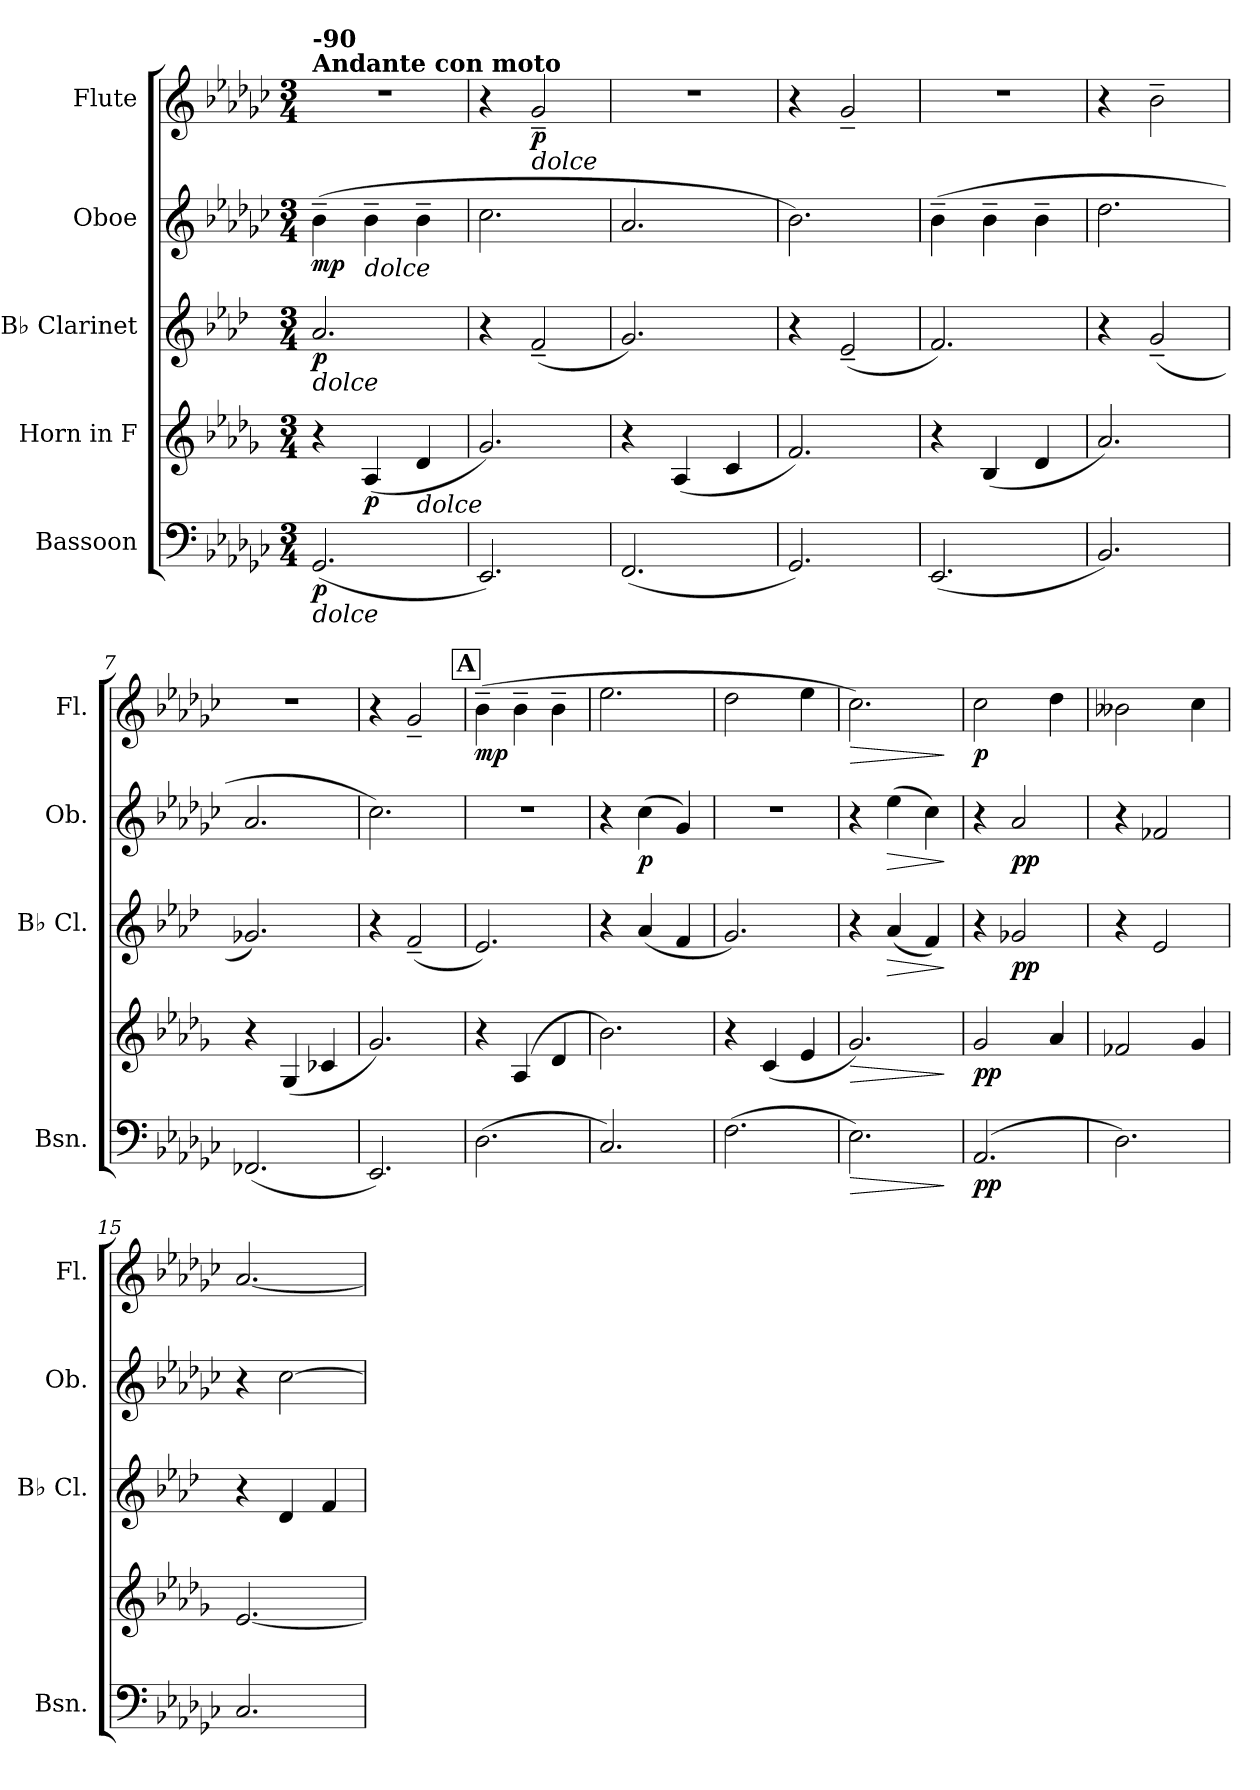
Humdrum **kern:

**kern	**dynam	**kern	**dynam	**kern	**dynam	**kern	**dynam	**kern	**dynam
*part5	*part5	*part4	*part4	*part3	*part3	*part2	*part2	*part1	*part1
*staff5	*staff5	*staff4	*staff4	*staff3	*staff3	*staff2	*staff2	*staff1	*staff1
*I"Bassoon	*	*I"Horn in F	*	*I"B♭ Clarinet	*	*I"Oboe	*	*I"Flute	*
*I'Bsn.	*	*	*	*I'B♭ Cl.	*	*I'Ob.	*	*I'Fl.	*
*clefF4	*	*clefG2	*	*clefG2	*	*clefG2	*	*clefG2	*
*	*	*ITrd4c7	*	*ITrd1c2	*	*	*	*	*
*k[b-e-a-d-g-c-]	*	*k[b-e-a-d-g-c-]	*	*k[b-e-a-d-g-c-]	*	*k[b-e-a-d-g-c-]	*	*k[b-e-a-d-g-c-]	*
*M3/4	*	*M3/4	*	*M3/4	*	*M3/4	*	*M3/4	*
*MM85	*	*MM85	*	*MM85	*	*MM85	*	*MM85	*
=1	=1	=1	=1	=1	=1	=1	=1	=1	=1
!	!	!	!	!	!	!	!	!LO:TX:a:B:t=Andante con moto	!
!	!	!	!	!	!	!	!	!LO:TX:a:B:t=-90	!
!	!	!	!	!LO:TX:b:i:t=dolce	!	!	!	!	!
!LO:TX:b:i:t=dolce	!	!	!	!	!	!	!	!	!
!	!LO:DY:b	!	!	!	!LO:DY:b	!	!LO:DY:b	!	!
(<2.GG-/	p	4r	.	2.g-/	p	(>4b-~\	mp	2.r	.
!	!	!	!	!	!	!LO:TX:b:i:t=dolce	!	!	!
!	!	!	!LO:DY:b	!	!	!	!	!	!
.	.	(<4D-/	p	.	.	4b-~\	.	.	.
!	!	!LO:TX:b:i:t=dolce	!	!	!	!	!	!	!
.	.	4G-/	.	.	.	4b-~\	.	.	.
=2	=2	=2	=2	=2	=2	=2	=2	=2	=2
2.EE-/)	.	2.c-/)	.	4r	.	2.cc-\	.	4r	.
!	!	!	!	!	!	!	!	!LO:TX:b:i:t=dolce	!
!	!	!	!	!	!	!	!	!	!LO:DY:b
.	.	.	.	(<2e-~/	.	.	.	2g-~/	p
=3	=3	=3	=3	=3	=3	=3	=3	=3	=3
(<2.FF/	.	4r	.	2.f/)	.	2.a-/	.	2.r	.
.	.	(<4D-/	.	.	.	.	.	.	.
.	.	4F/	.	.	.	.	.	.	.
=4	=4	=4	=4	=4	=4	=4	=4	=4	=4
2.GG-/)	.	2.B-/)	.	4r	.	2.b-\)	.	4r	.
.	.	.	.	(<2d-~/	.	.	.	2g-~/	.
=5	=5	=5	=5	=5	=5	=5	=5	=5	=5
(<2.EE-/	.	4r	.	2.e-/)	.	(>4b-~\	.	2.r	.
.	.	(<4E-/	.	.	.	4b-~\	.	.	.
.	.	4G-/	.	.	.	4b-~\	.	.	.
=6	=6	=6	=6	=6	=6	=6	=6	=6	=6
2.BB-/)	.	2.d-/)	.	4r	.	2.dd-\	.	4r	.
.	.	.	.	(<2f~/	.	.	.	2b-~\	.
=7	=7	=7	=7	=7	=7	=7	=7	=7	=7
(<2.FF-X/	.	4r	.	2.f-X/)	.	2.a-/	.	2.r	.
.	.	(<4C-/	.	.	.	.	.	.	.
.	.	4F-X/	.	.	.	.	.	.	.
=8	=8	=8	=8	=8	=8	=8	=8	=8	=8
2.EE-/)	.	2.c-/)	.	4r	.	2.cc-\)	.	4r	.
.	.	.	.	(<2e-~/	.	.	.	2g-~/	.
!!LO:REH:place=s1:a:B:fs=14:t=A
=9	=9	=9	=9	=9	=9	=9	=9	=9	=9
!	!	!	!	!	!	!	!	!	!LO:DY:b
(>2.D-\	.	4r	.	2.d-/)	.	2.r	.	(>4b-~\	mp
.	.	(<4D-/	.	.	.	.	.	4b-~\	.
.	.	4G-/	.	.	.	.	.	4b-~\	.
=10	=10	=10	=10	=10	=10	=10	=10	=10	=10
2.C-/)	.	2.e-\)	.	4r	.	4r	.	2.ee-\	.
!	!	!	!	!	!	!	!LO:DY:b	!	!
.	.	.	.	(<4g-/	.	(>4cc-\	p	.	.
.	.	.	.	4e-/	.	4g-/)	.	.	.
=11	=11	=11	=11	=11	=11	=11	=11	=11	=11
(>2.F\	.	4r	.	2.f/)	.	2.r	.	2dd-\	.
.	.	(<4F/	.	.	.	.	.	.	.
.	.	4A-/	.	.	.	.	.	4ee-\	.
=12	=12	=12	=12	=12	=12	=12	=12	=12	=12
!	!LO:HP:b	!	!LO:HP:b	!	!	!	!	!	!LO:HP:b
2.E-\)	>	2.c-/)	>	4r	.	4r	.	2.cc-\)	>
!	!	!	!	!	!LO:HP:b	!	!LO:HP:b	!	!
.	.	.	.	(<4g-/	>	(>4ee-\	>	.	.
.	.	.	.	4e-/)	.	4cc-\)	.	.	.
.	]	.	]	.	]	.	]	.	]
=13	=13	=13	=13	=13	=13	=13	=13	=13	=13
!	!LO:DY:b	!	!LO:DY:b	!	!	!	!	!	!LO:DY:b
(<2.AA-/	pp	2c-/	pp	4r	.	4r	.	2cc-\	p
!	!	!	!	!	!LO:DY:b	!	!LO:DY:b	!	!
.	.	.	.	2f-X/	pp	2a-/	pp	.	.
.	.	4d-/	.	.	.	.	.	4dd-\	.
!!LO:LB:g=z
=14	=14	=14	=14	=14	=14	=14	=14	=14	=14
2.D-\)	.	2B--X/	.	4r	.	4r	.	2b--X\	.
.	.	.	.	2d-/	.	2f-X/	.	.	.
.	.	4c-/	.	.	.	.	.	4cc-\	.
=15	=15	=15	=15	=15	=15	=15	=15	=15	=15
2.C-/	.	[2.A-/	.	4r	.	4r	.	[2.a-/	.
.	.	.	.	4c-/	.	[2cc-\	.	.	.
.	.	.	.	4e-/	.	.	.	.	.
=	=	=	=	=	=	=	=	=	=
*-	*-	*-	*-	*-	*-	*-	*-	*-	*-
